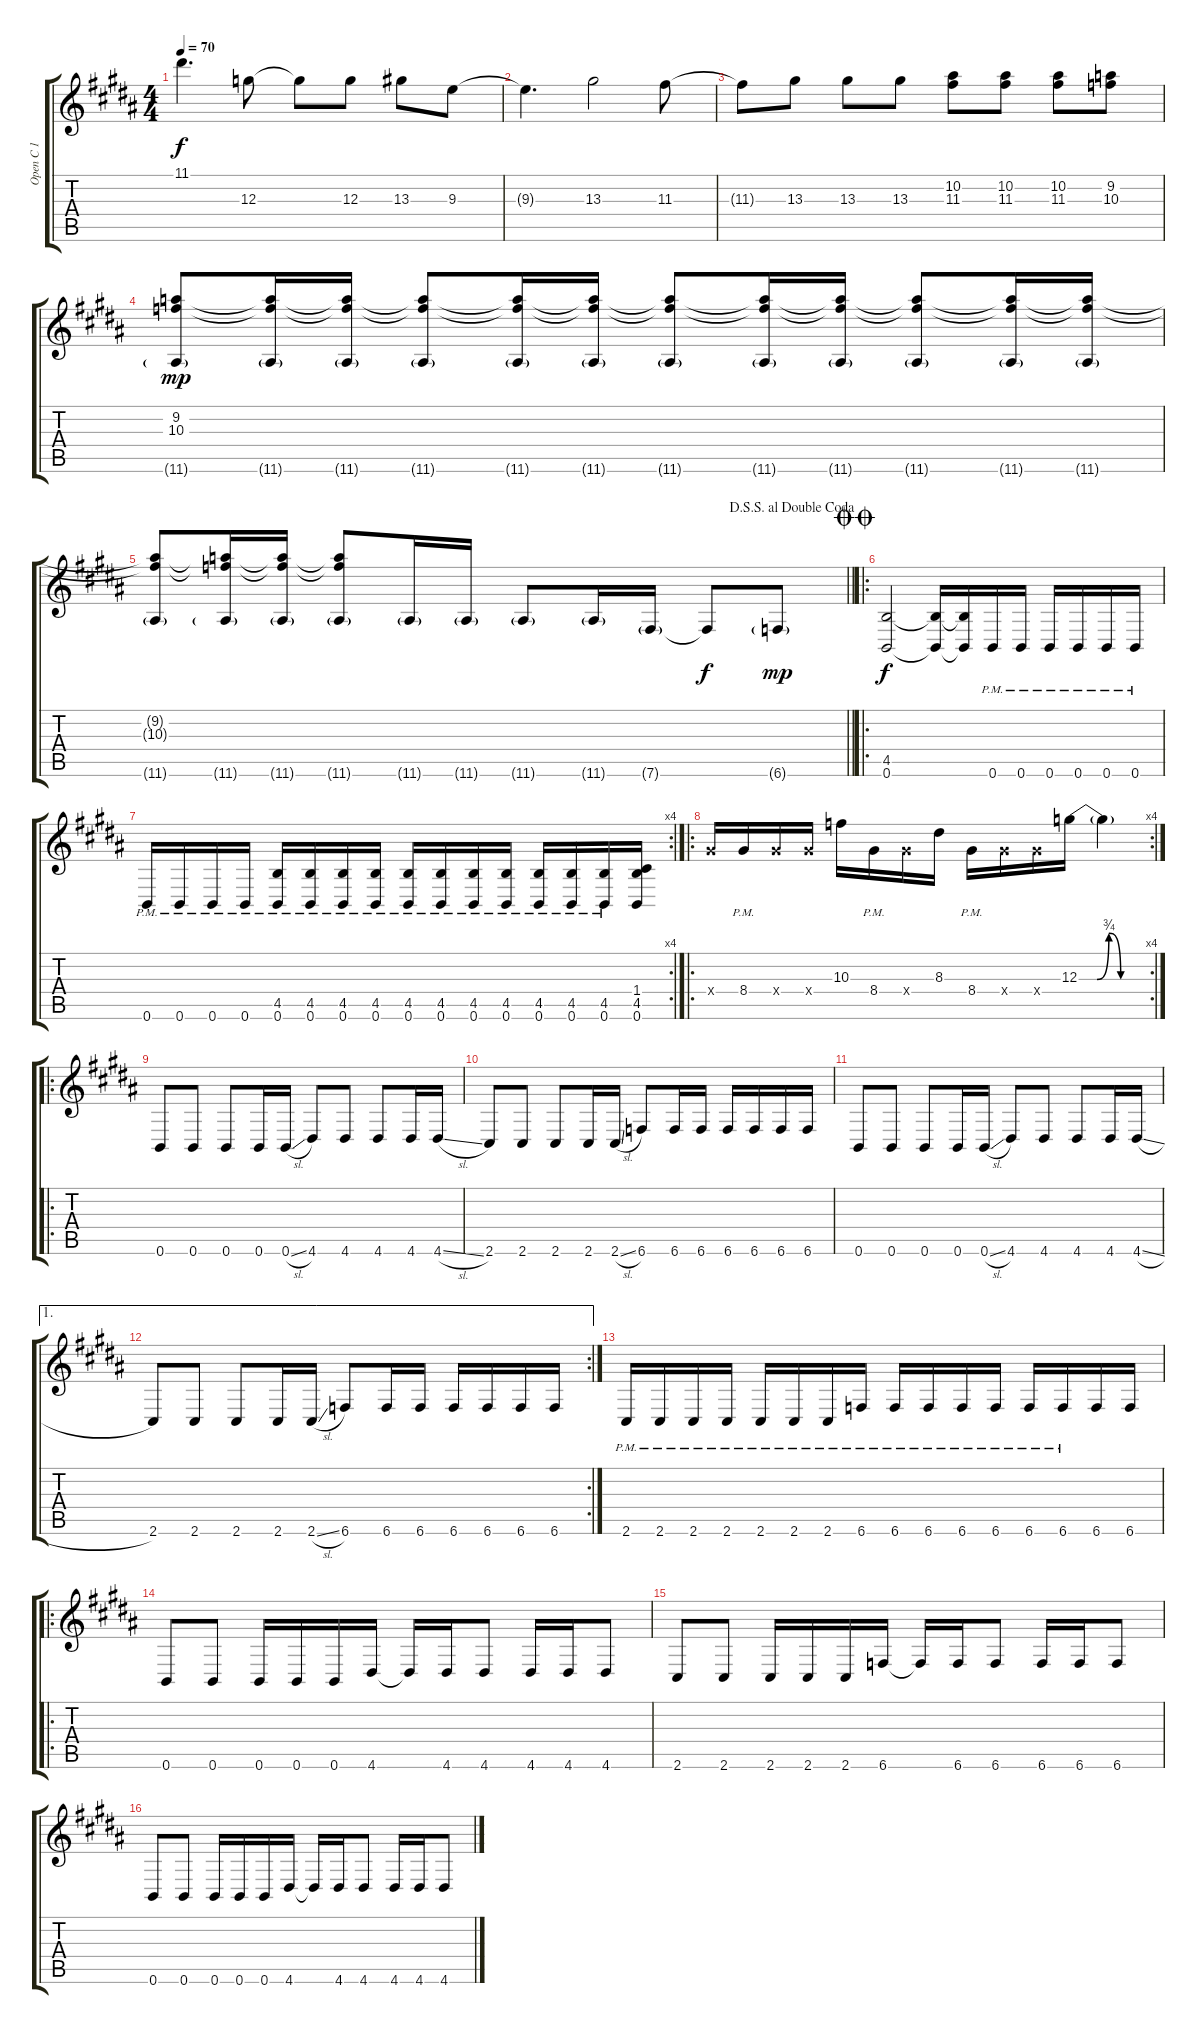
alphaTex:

\track ("Open C 1" "Open C 1") {mute instrument distortionguitar}
\staff {score tabs}
\tuning (E4 C4 G3 C3 G2 B1) {hide}
\ts (4 4)
\tempo 70
\clef g2
\ks b
11.1{t}.4{d dy f} 12.3.8 12.3{t}.8 12.3.8 13.3.8 9.3.8 |
9.3{t}.4{d} 13.3.2 11.3.8 |
11.3{t}.8 13.3.8 13.3.8 13.3.8 (10.2 11.3).8 (10.2 11.3).8 (10.2 11.3).8 (9.2 10.3).8 |
(9.2 10.3 11.6{g}).8{dy mp} (9.2{t} 10.3{t} 11.6{g}).16 (9.2{t} 10.3{t} 11.6{g}).16 (9.2{t} 10.3{t} 11.6{g}).8 (9.2{t} 10.3{t} 11.6{g}).16 (9.2{t} 10.3{t} 11.6{g}).16 (9.2{t} 10.3{t} 11.6{g}).8 (9.2{t} 10.3{t} 11.6{g}).16 (9.2{t} 10.3{t} 11.6{g}).16 (9.2{t} 10.3{t} 11.6{g}).8 (9.2{t} 10.3{t} 11.6{g}).16 (9.2{t} 10.3{t} 11.6{g}).16 |
\jump dalsegnosegnoaldoublecoda
\barLineRight lightlight
(9.2{t} 10.3{t} 11.6{g}).8 (9.2{t} 10.3{t} 11.6{g}).16 (9.2{t} 10.3{t} 11.6{g}).16 (9.2{t} 10.3{t} 11.6{g}).8 11.6{g}.16 11.6{g}.16 11.6{g}.8 11.6{g}.16 7.6{g}.16 7.6{t}.8{dy f} 6.6{g}.8{dy mp} |
\ro
\jump doublecoda
(4.5 0.6).2{dy f} (4.5{t} 0.6{t}).16 (4.5{t} 0.6{t}).16 0.6{pm}.16 0.6{pm}.16 0.6{pm}.16 0.6{pm}.16 0.6{pm}.16 0.6{pm}.16 |
\rc 4
0.6{pm}.16 0.6{pm}.16 0.6{pm}.16 0.6{pm}.16 (4.5{pm} 0.6{pm}).16 (4.5{pm} 0.6{pm}).16 (4.5{pm} 0.6{pm}).16 (4.5{pm} 0.6{pm}).16 (4.5{pm} 0.6{pm}).16 (4.5{pm} 0.6{pm}).16 (4.5{pm} 0.6{pm}).16 (4.5{pm} 0.6{pm}).16 (4.5{pm} 0.6{pm}).16 (4.5{pm} 0.6{pm}).16 (4.5{pm} 0.6{pm}).16 (1.4 4.5 0.6).16 |
\ro
\rc 4
8.4{x}.16 8.4{pm}.16 8.4{x}.16 8.4{x}.16 10.3.16 8.4{pm}.16 8.4{x}.16 8.3.16 8.4{pm}.16 8.4{x}.16 8.4{x}.16 12.3{be (custom 0 0 15 0 25 3 35 0 60 0)}.16 12.3{t}.4 |
\ro
0.6.8 0.6.8 0.6.8 0.6.16 0.6{sl}.16 4.6.8 4.6.8 4.6.8 4.6.16 4.6{sl}.16 |
2.6.8 2.6.8 2.6.8 2.6.16 2.6{sl}.16 6.6.8 6.6.16 6.6.16 6.6.16 6.6.16 6.6.16 6.6.16 |
0.6.8 0.6.8 0.6.8 0.6.16 0.6{sl}.16 4.6.8 4.6.8 4.6.8 4.6.16 4.6{sl}.16 |
\ae 1
\rc 2
2.6.8 2.6.8 2.6.8 2.6.16 2.6{sl}.16 6.6.8 6.6.16 6.6.16 6.6.16 6.6.16 6.6.16 6.6.16 |
2.6{pm}.16 2.6{pm}.16 2.6{pm}.16 2.6{pm}.16 2.6{pm}.16 2.6{pm}.16 2.6{pm}.16 6.6{pm}.16 6.6{pm}.16 6.6{pm}.16 6.6{pm}.16 6.6{pm}.16 6.6{pm}.16 6.6{pm}.16 6.6.16 6.6.16 |
\ro
0.6.8 0.6.8 0.6.16 0.6.16 0.6.16 4.6.16 4.6{t}.16 4.6.16 4.6.8 4.6.16 4.6.16 4.6.8 |
2.6.8 2.6.8 2.6.16 2.6.16 2.6.16 6.6.16 6.6{t}.16 6.6.16 6.6.8 6.6.16 6.6.16 6.6.8 |
0.6.8 0.6.8 0.6.16 0.6.16 0.6.16 4.6.16 4.6{t}.16 4.6.16 4.6.8 4.6.16 4.6.16 4.6.8
